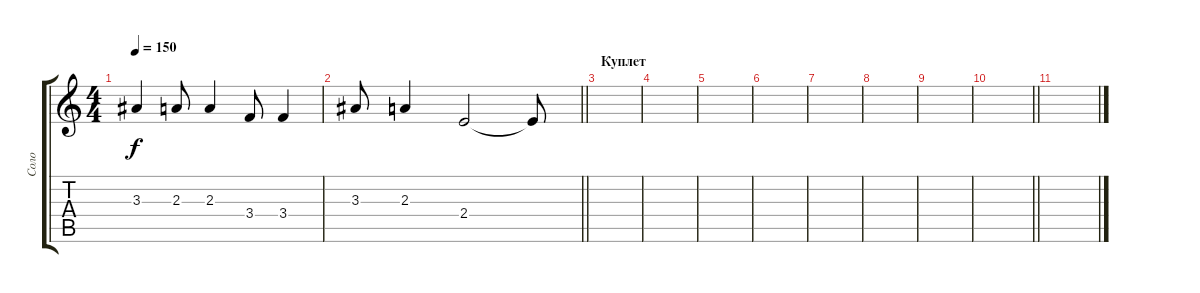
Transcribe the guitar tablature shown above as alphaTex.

\track ("Соло" "Соло") {instrument overdrivenguitar}
\staff {score tabs}
\tuning (E4 B3 G3 D3 A2 E2) {hide}
\ts (4 4)
\tempo 150
\clef g2
\ks c
3.3.4{dy f} 2.3.8 2.3.4 3.4.8 3.4.4 |
\barLineRight lightlight
3.3.8 2.3.4 2.4.2 2.4{t}.8 |
\section ("" "Куплет")
|
|
|
|
|
|
|
\barLineRight lightlight
|
\section ("" " ")
